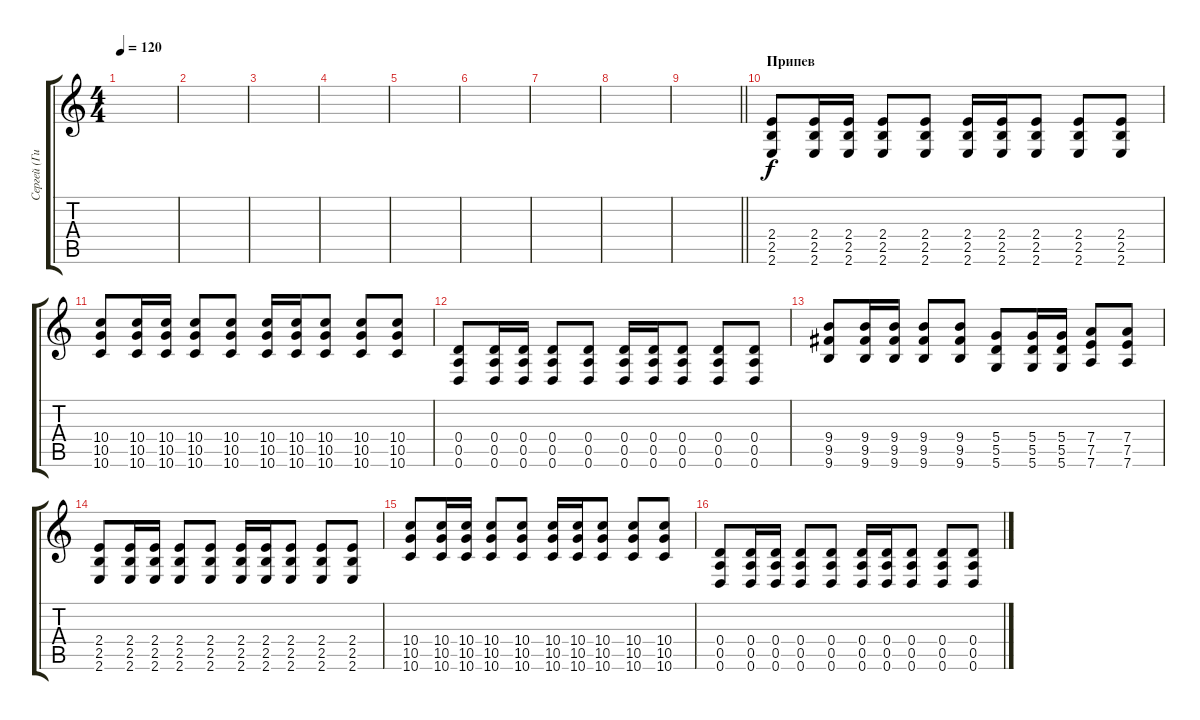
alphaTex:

\track ("Сергей (Гитарист)" "Сергей (Ги") {instrument distortionguitar}
\staff {score tabs}
\tuning (E4 B3 G3 D3 A2 D2) {hide}
\ts (4 4)
\tempo 120
\clef g2
\ks c
|
|
|
|
|
|
|
|
\barLineRight lightlight
|
\section ("" "Припев")
(2.4 2.5 2.6).8 (2.4 2.5 2.6).16 (2.4 2.5 2.6).16 (2.4 2.5 2.6).8 (2.4 2.5 2.6).8 (2.4 2.5 2.6).16 (2.4 2.5 2.6).16 (2.4 2.5 2.6).8 (2.4 2.5 2.6).8 (2.4 2.5 2.6).8 |
(10.4 10.5 10.6).8 (10.4 10.5 10.6).16 (10.4 10.5 10.6).16 (10.4 10.5 10.6).8 (10.4 10.5 10.6).8 (10.4 10.5 10.6).16 (10.4 10.5 10.6).16 (10.4 10.5 10.6).8 (10.4 10.5 10.6).8 (10.4 10.5 10.6).8 |
(0.4 0.5 0.6).8 (0.4 0.5 0.6).16 (0.4 0.5 0.6).16 (0.4 0.5 0.6).8 (0.4 0.5 0.6).8 (0.4 0.5 0.6).16 (0.4 0.5 0.6).16 (0.4 0.5 0.6).8 (0.4 0.5 0.6).8 (0.4 0.5 0.6).8 |
(9.4 9.5 9.6).8 (9.4 9.5 9.6).16 (9.4 9.5 9.6).16 (9.4 9.5 9.6).8 (9.4 9.5 9.6).8 (5.4 5.5 5.6).8 (5.4 5.5 5.6).16 (5.4 5.5 5.6).16 (7.4 7.5 7.6).8 (7.4 7.5 7.6).8 |
(2.4 2.5 2.6).8 (2.4 2.5 2.6).16 (2.4 2.5 2.6).16 (2.4 2.5 2.6).8 (2.4 2.5 2.6).8 (2.4 2.5 2.6).16 (2.4 2.5 2.6).16 (2.4 2.5 2.6).8 (2.4 2.5 2.6).8 (2.4 2.5 2.6).8 |
(10.4 10.5 10.6).8 (10.4 10.5 10.6).16 (10.4 10.5 10.6).16 (10.4 10.5 10.6).8 (10.4 10.5 10.6).8 (10.4 10.5 10.6).16 (10.4 10.5 10.6).16 (10.4 10.5 10.6).8 (10.4 10.5 10.6).8 (10.4 10.5 10.6).8 |
(0.4 0.5 0.6).8 (0.4 0.5 0.6).16 (0.4 0.5 0.6).16 (0.4 0.5 0.6).8 (0.4 0.5 0.6).8 (0.4 0.5 0.6).16 (0.4 0.5 0.6).16 (0.4 0.5 0.6).8 (0.4 0.5 0.6).8 (0.4 0.5 0.6).8
